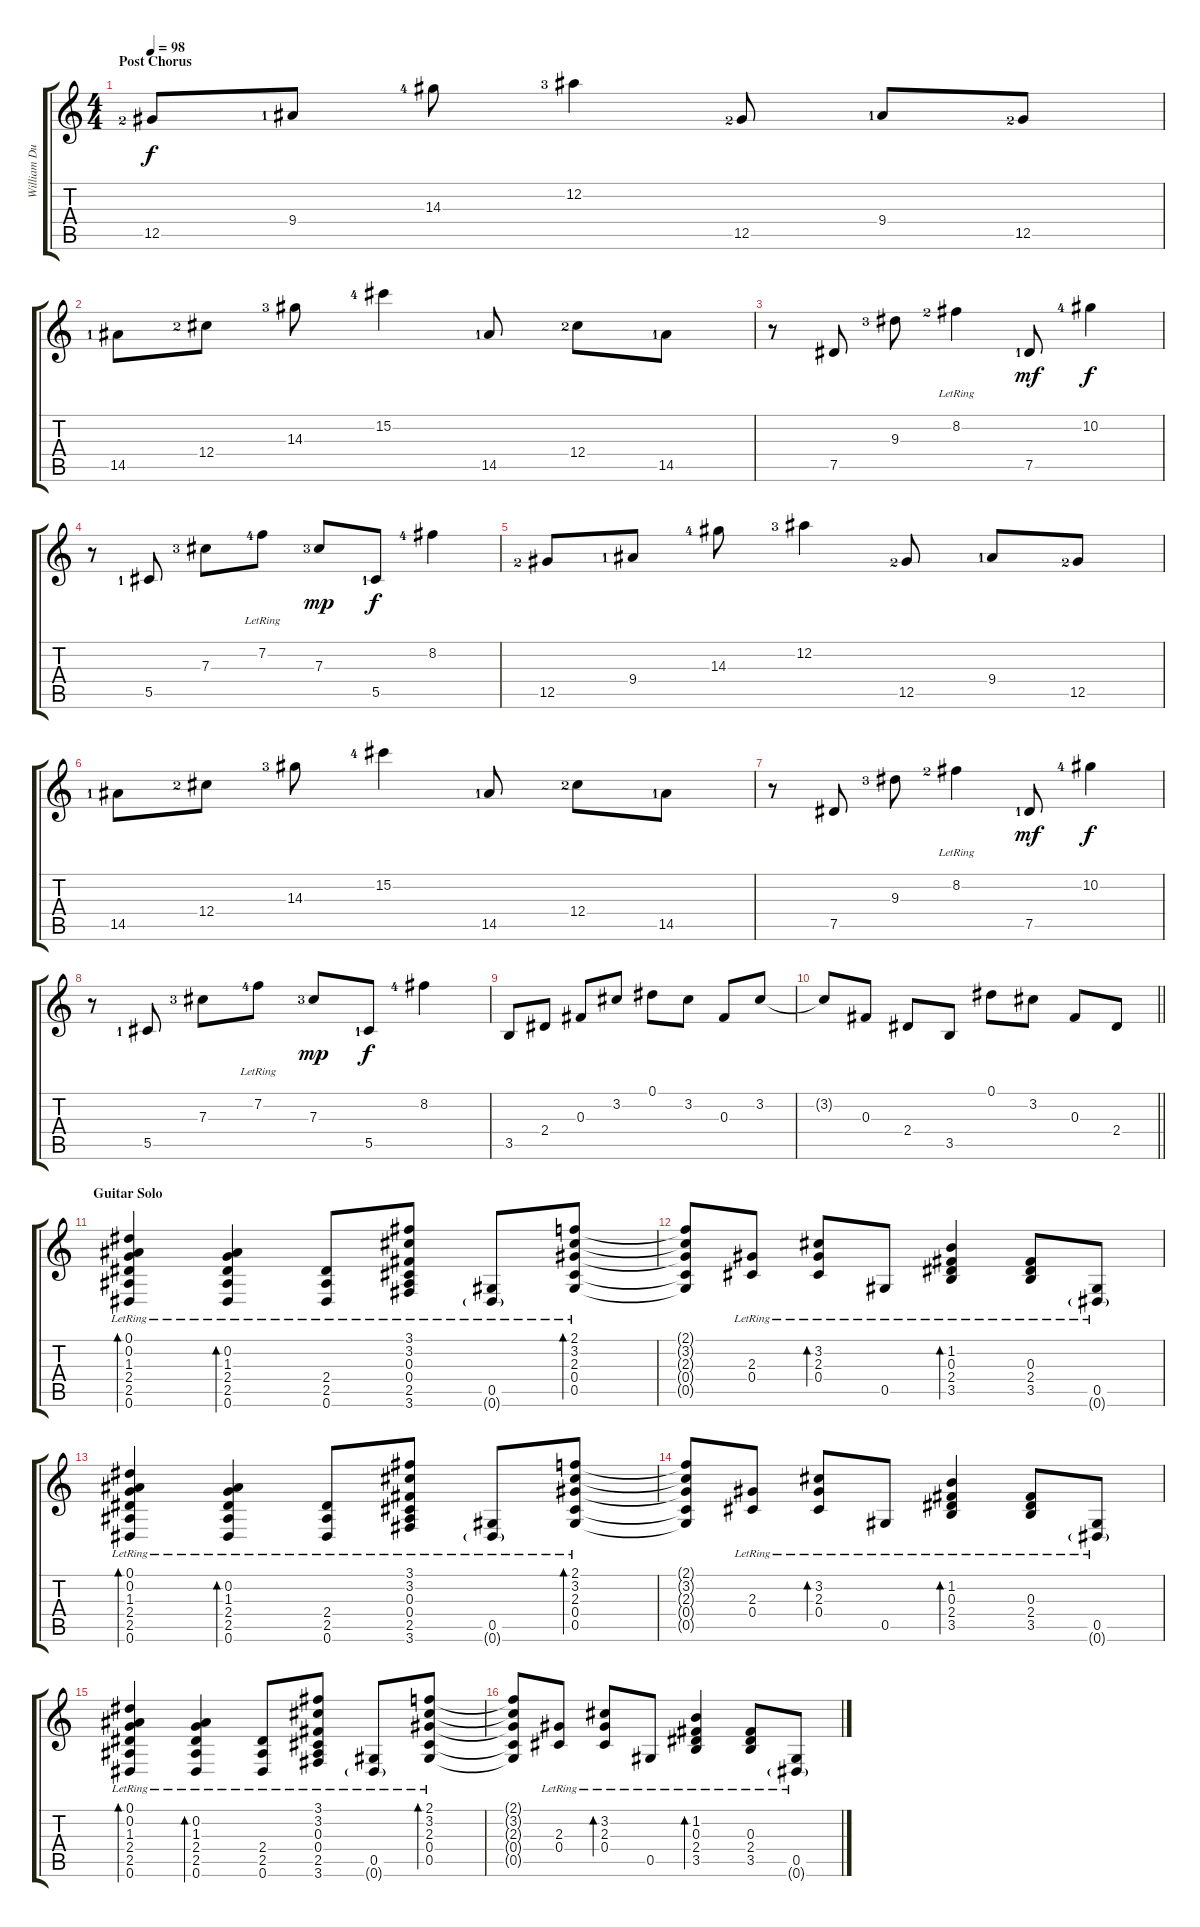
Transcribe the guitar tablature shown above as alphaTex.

\track ("William Duvall Guitar" "William Du") {instrument acousticguitarsteel}
\staff {score tabs}
\tuning (Eb4 Bb3 Gb3 Db3 Ab2 Eb2) {hide}
\ts (4 4)
\section ("" "Post Chorus")
\tempo 98
\clef g2
\ks c
12.5{lf 3}.8{dy f} 9.4{lf 2}.8 14.3{lf 5}.8 12.2{lf 4}.4 12.5{lf 3}.8 9.4{lf 2}.8 12.5{lf 3}.8 |
14.5{lf 2}.8 12.4{lf 3}.8 14.3{lf 4}.8 15.2{lf 5}.4 14.5{lf 2}.8 12.4{lf 3}.8 14.5{lf 2}.8 |
r.8 7.5.8 9.3{lf 4}.8 8.2{lr lf 3}.4 7.5{lf 2}.8{dy mf} 10.2{lf 5}.4{dy f} |
r.8 5.5{lf 2}.8 7.3{lf 4}.8 7.2{lr lf 5}.8 7.3{lf 4}.8{dy mp} 5.5{lf 2}.8{dy f} 8.2{lf 5}.4 |
12.5{lf 3}.8 9.4{lf 2}.8 14.3{lf 5}.8 12.2{lf 4}.4 12.5{lf 3}.8 9.4{lf 2}.8 12.5{lf 3}.8 |
14.5{lf 2}.8 12.4{lf 3}.8 14.3{lf 4}.8 15.2{lf 5}.4 14.5{lf 2}.8 12.4{lf 3}.8 14.5{lf 2}.8 |
r.8 7.5.8 9.3{lf 4}.8 8.2{lr lf 3}.4 7.5{lf 2}.8{dy mf} 10.2{lf 5}.4{dy f} |
r.8 5.5{lf 2}.8 7.3{lf 4}.8 7.2{lr lf 5}.8 7.3{lf 4}.8{dy mp} 5.5{lf 2}.8{dy f} 8.2{lf 5}.4 |
3.5.8 2.4.8 0.3.8 3.2.8 0.1.8 3.2.8 0.3.8 3.2.8 |
\barLineRight lightlight
3.2{t}.8 0.3.8 2.4.8 3.5.8 0.1.8 3.2.8 0.3.8 2.4.8 |
\section ("" "Guitar Solo")
(0.1 0.2 1.3 2.4 2.5{lr} 0.6{lr}).4{bd 60} (0.2{lr} 1.3{lr} 2.4{lr} 2.5{lr} 0.6{lr}).4{bd 120} (2.4{lr} 2.5{lr} 0.6{lr}).8 (3.1{lr} 3.2{lr} 0.3{lr} 0.4{lr} 2.5{lr} 3.6{lr}).8 (0.5{lr} 0.6{g lr}).8 (2.1{lr} 3.2{lr} 2.3{lr} 0.4{lr} 0.5{lr}).8{bd 120} |
(2.1{t} 3.2{t} 2.3{t} 0.4{t} 0.5{t}).8 (2.3{lr} 0.4{lr}).8 (3.2{lr} 2.3{lr} 0.4{lr}).8{bd 120} 0.5{lr}.8 (1.2{lr} 0.3{lr} 2.4{lr} 3.5{lr}).4{bd 120} (0.3{lr} 2.4{lr} 3.5{lr}).8 (0.5{lr} 0.6{g lr}).8 |
(0.1 0.2 1.3 2.4 2.5{lr} 0.6{lr}).4{bd 60} (0.2{lr} 1.3{lr} 2.4{lr} 2.5{lr} 0.6{lr}).4{bd 120} (2.4{lr} 2.5{lr} 0.6{lr}).8 (3.1{lr} 3.2{lr} 0.3{lr} 0.4{lr} 2.5{lr} 3.6{lr}).8 (0.5{lr} 0.6{g lr}).8 (2.1{lr} 3.2{lr} 2.3{lr} 0.4{lr} 0.5{lr}).8{bd 120} |
(2.1{t} 3.2{t} 2.3{t} 0.4{t} 0.5{t}).8 (2.3{lr} 0.4{lr}).8 (3.2{lr} 2.3{lr} 0.4{lr}).8{bd 120} 0.5{lr}.8 (1.2{lr} 0.3{lr} 2.4{lr} 3.5{lr}).4{bd 120} (0.3{lr} 2.4{lr} 3.5{lr}).8 (0.5{lr} 0.6{g lr}).8 |
(0.1 0.2 1.3 2.4 2.5{lr} 0.6{lr}).4{bd 60} (0.2{lr} 1.3{lr} 2.4{lr} 2.5{lr} 0.6{lr}).4{bd 120} (2.4{lr} 2.5{lr} 0.6{lr}).8 (3.1{lr} 3.2{lr} 0.3{lr} 0.4{lr} 2.5{lr} 3.6{lr}).8 (0.5{lr} 0.6{g lr}).8 (2.1{lr} 3.2{lr} 2.3{lr} 0.4{lr} 0.5{lr}).8{bd 120} |
(2.1{t} 3.2{t} 2.3{t} 0.4{t} 0.5{t}).8 (2.3{lr} 0.4{lr}).8 (3.2{lr} 2.3{lr} 0.4{lr}).8{bd 120} 0.5{lr}.8 (1.2{lr} 0.3{lr} 2.4{lr} 3.5{lr}).4{bd 120} (0.3{lr} 2.4{lr} 3.5{lr}).8 (0.5{lr} 0.6{g lr}).8
